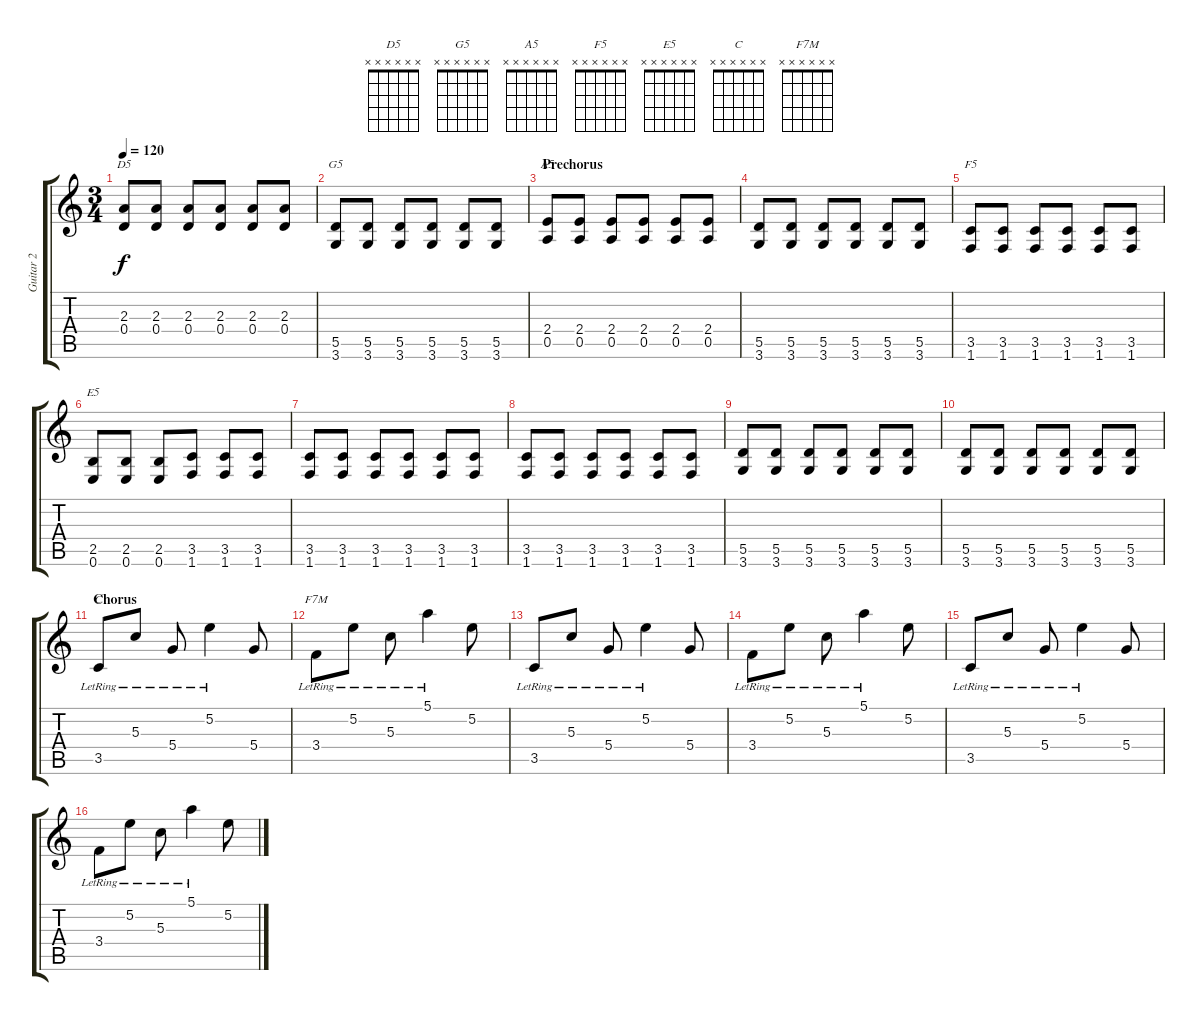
\track ("Guitar 2" "Guitar 2") {instrument overdrivenguitar}
\staff {score tabs}
\tuning (E4 B3 G3 D3 A2 E2) {hide}
\chord ("D5" x x x x x x)
\chord ("G5" x x x x x x)
\chord ("A5" x x x x x x)
\chord ("F5" x x x x x x)
\chord ("E5" x x x x x x)
\chord ("C" x x x x x x)
\chord ("F7M" x x x x x x)
\ts (3 4)
\tempo 120
\clef g2
\ks c
(2.3 0.4).8{ch "D5" dy f} (2.3 0.4).8 (2.3 0.4).8 (2.3 0.4).8 (2.3 0.4).8 (2.3 0.4).8 |
(5.5 3.6).8{ch "G5"} (5.5 3.6).8 (5.5 3.6).8 (5.5 3.6).8 (5.5 3.6).8 (5.5 3.6).8 |
\section ("" "Prechorus")
(2.4 0.5).8{ch "A5"} (2.4 0.5).8 (2.4 0.5).8 (2.4 0.5).8 (2.4 0.5).8 (2.4 0.5).8 |
(5.5 3.6).8 (5.5 3.6).8 (5.5 3.6).8 (5.5 3.6).8 (5.5 3.6).8 (5.5 3.6).8 |
(3.5 1.6).8{ch "F5"} (3.5 1.6).8 (3.5 1.6).8 (3.5 1.6).8 (3.5 1.6).8 (3.5 1.6).8 |
(2.5 0.6).8{ch "E5"} (2.5 0.6).8 (2.5 0.6).8 (3.5 1.6).8 (3.5 1.6).8 (3.5 1.6).8 |
(3.5 1.6).8 (3.5 1.6).8 (3.5 1.6).8 (3.5 1.6).8 (3.5 1.6).8 (3.5 1.6).8 |
(3.5 1.6).8 (3.5 1.6).8 (3.5 1.6).8 (3.5 1.6).8 (3.5 1.6).8 (3.5 1.6).8 |
(5.5 3.6).8 (5.5 3.6).8 (5.5 3.6).8 (5.5 3.6).8 (5.5 3.6).8 (5.5 3.6).8 |
(5.5 3.6).8 (5.5 3.6).8 (5.5 3.6).8 (5.5 3.6).8 (5.5 3.6).8 (5.5 3.6).8 |
\section ("" "Chorus")
3.5{lr}.8{ch "C"} 5.3{lr}.8 5.4{lr}.8 5.2{lr}.4 5.4.8 |
3.4{lr}.8{ch "F7M"} 5.2{lr}.8 5.3{lr}.8 5.1{lr}.4 5.2.8 |
3.5{lr}.8 5.3{lr}.8 5.4{lr}.8 5.2{lr}.4 5.4.8 |
3.4{lr}.8 5.2{lr}.8 5.3{lr}.8 5.1{lr}.4 5.2.8 |
3.5{lr}.8 5.3{lr}.8 5.4{lr}.8 5.2{lr}.4 5.4.8 |
3.4{lr}.8 5.2{lr}.8 5.3{lr}.8 5.1{lr}.4 5.2.8
